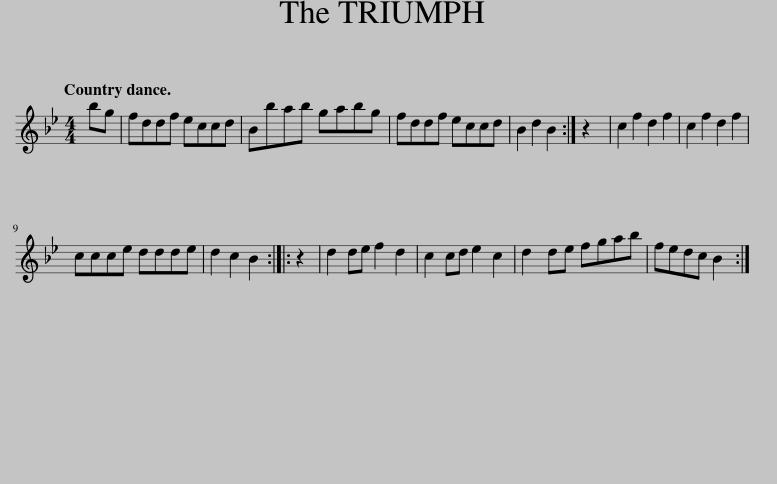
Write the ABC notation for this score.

X:1
L:1/8
Q:1/4=120
M:4/4
I:linebreak $
K:Bb
V:1 treble
V:1
 bg | fddf eccd | Bbab gabg | fddf eccd | B2 d2 B2 :| %5
 z2 | c2 f2 d2 f2 | c2 f2 d2 f2 |$ ccce ddde | d2 c2 B2 :: %10
 z2 | d2 de f2 d2 | c2 cd e2 c2 | d2 de fgab | fedc B2 :| %15
